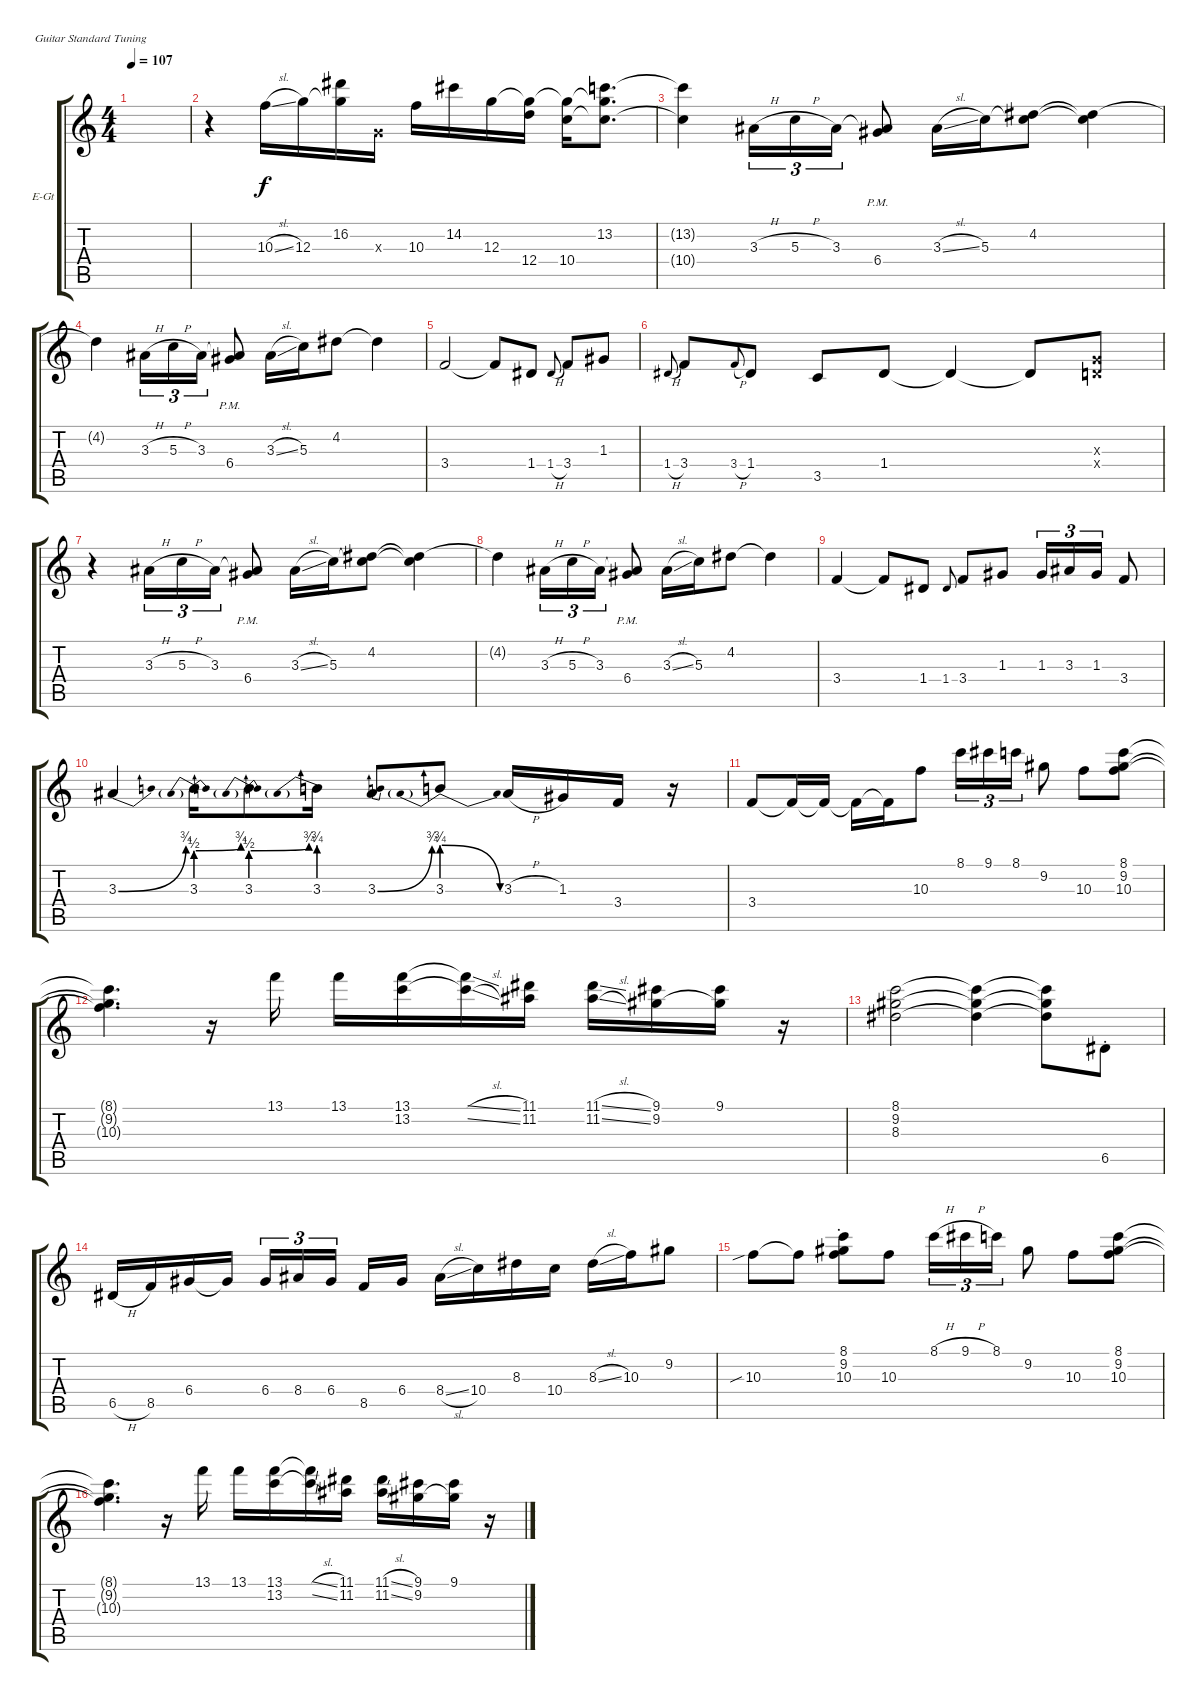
\defaultSystemsLayout 4
\bracketExtendMode groupsimilarinstruments
\firstSystemTrackNameOrientation horizontal
\otherSystemsTrackNameOrientation horizontal
\track ("Electric Guitar" "E-Gt") {instrument electricguitarclean}
\staff {score tabs}
\tuning (E4 B3 G3 D3 A2 E2)
\ts (4 4)
\tempo 107
\clef g2
\ks c
|
r.4 10.3{sl}.16 12.3.16 (12.3{t} 16.2).16 0.3{x}.16 10.3.16 14.2.16 12.3.16 (12.4 12.3{t}).16 (10.4 12.3{t}).16 (13.2 10.4{t} 12.3{t}).8{d} |
(13.2{t} 10.4{t}).4 3.3{h}.16{tu (3 2)} 5.3{h}.16{tu (3 2)} 3.3.16{tu (3 2)} (6.4{pm} 3.3{t}).8 3.3{sl}.16 5.3.16 (4.2 5.3{t}).8 (4.2{t} 5.3{t}).4 |
4.2{t}.4 3.3{h}.16{tu (3 2)} 5.3{h}.16{tu (3 2)} 3.3.16{tu (3 2)} (6.4{pm} 3.3{t}).8 3.3{sl}.16 5.3.16 4.2.8 4.2{t}.4 |
3.4.2 3.4{t}.8 1.4.8 1.4{h}.8{gr onbeat} 3.4.8 1.3.8 |
1.4{h}.8{gr onbeat} 3.4.8 3.4{h}.8{gr onbeat} 1.4.8 3.5.8 1.4.8 1.4{t}.4 1.4{t}.8 (0.4{x} 0.3{x}).8 |
r.4 3.3{h}.16{tu (3 2)} 5.3{h}.16{tu (3 2)} 3.3.16{tu (3 2)} (6.4{pm} 3.3{t}).8 3.3{sl}.16 5.3.16 (4.2 5.3{t}).8 (4.2{t} 5.3{t}).4 |
4.2{t}.4 3.3{h}.16{tu (3 2)} 5.3{h}.16{tu (3 2)} 3.3.16{tu (3 2)} (6.4{pm} 3.3{t}).8 3.3{sl}.16 5.3.16 4.2.8 4.2{t}.4 |
3.4.4 3.4{t}.8 1.4.8 1.4.8{gr onbeat} 3.4.8 1.3.8 1.3.16{tu (3 2)} 3.3.16{tu (3 2)} 1.3.16{tu (3 2)} 3.4.8 |
3.3{be (bend 0 0 51 3)}.4 3.3{be (prebendbend 0 2 49.199999999999996 3)}.16 3.3{be (prebendbend 0 2 15 3)}.8 3.3{be (prebend 0 3 15 3)}.16 3.3{be (bend 0 0 15 3)}.8 3.3{be (prebendrelease 0 3 29.4 0)}.8 3.3{h}.16 1.3.16 3.4.16 r.16 |
3.4.8 3.4{t}.16 3.4{t}.16 3.4{t}.16 3.4{t}.16 10.3.8 8.1.16{tu (3 2)} 9.1.16{tu (3 2)} 8.1.16{tu (3 2)} 9.2.8 10.3.8 (10.3 9.2 8.1).8 |
(10.3{t} 9.2{t} 8.1{t}).4{d} r.16 13.1.16 13.1.16 (13.1 13.2).16 (13.1{sl t} 13.2{sl t}).16 (11.1 11.2).16 (11.1{sl} 11.2{sl}).16 (9.1 9.2).16 (9.1 9.2{t}).16 r.16 |
(8.1 9.2 8.3).2 (8.1{t} 9.2{t} 8.3{t}).4 (8.3{t} 9.2{t} 8.1{t}).8 6.5{st}.8 |
6.5{h}.16 8.5.16 6.4.16 6.4{t}.16 6.4.16{tu (3 2)} 8.4.16{tu (3 2)} 6.4.16{tu (3 2)} 8.5.16 6.4.16 8.4{sl}.16 10.4.16 8.3.16 10.4.16 8.3{sl}.16 10.3.16 9.2.8 |
10.3{sib}.8 10.3{t}.8 (8.1{st} 9.2{st} 10.3{st}).8 10.3.8 8.1{h}.16{tu (3 2)} 9.1{h}.16{tu (3 2)} 8.1.16{tu (3 2)} 9.2.8 10.3.8 (8.1 9.2 10.3).8 |
(10.3{t} 9.2{t} 8.1{t}).4{d} r.16 13.1.16 13.1.16 (13.1 13.2).16 (13.1{sl t} 13.2{sl t}).16 (11.1 11.2).16 (11.1{sl} 11.2{sl}).16 (9.1 9.2).16 (9.1 9.2{t}).16 r.16
